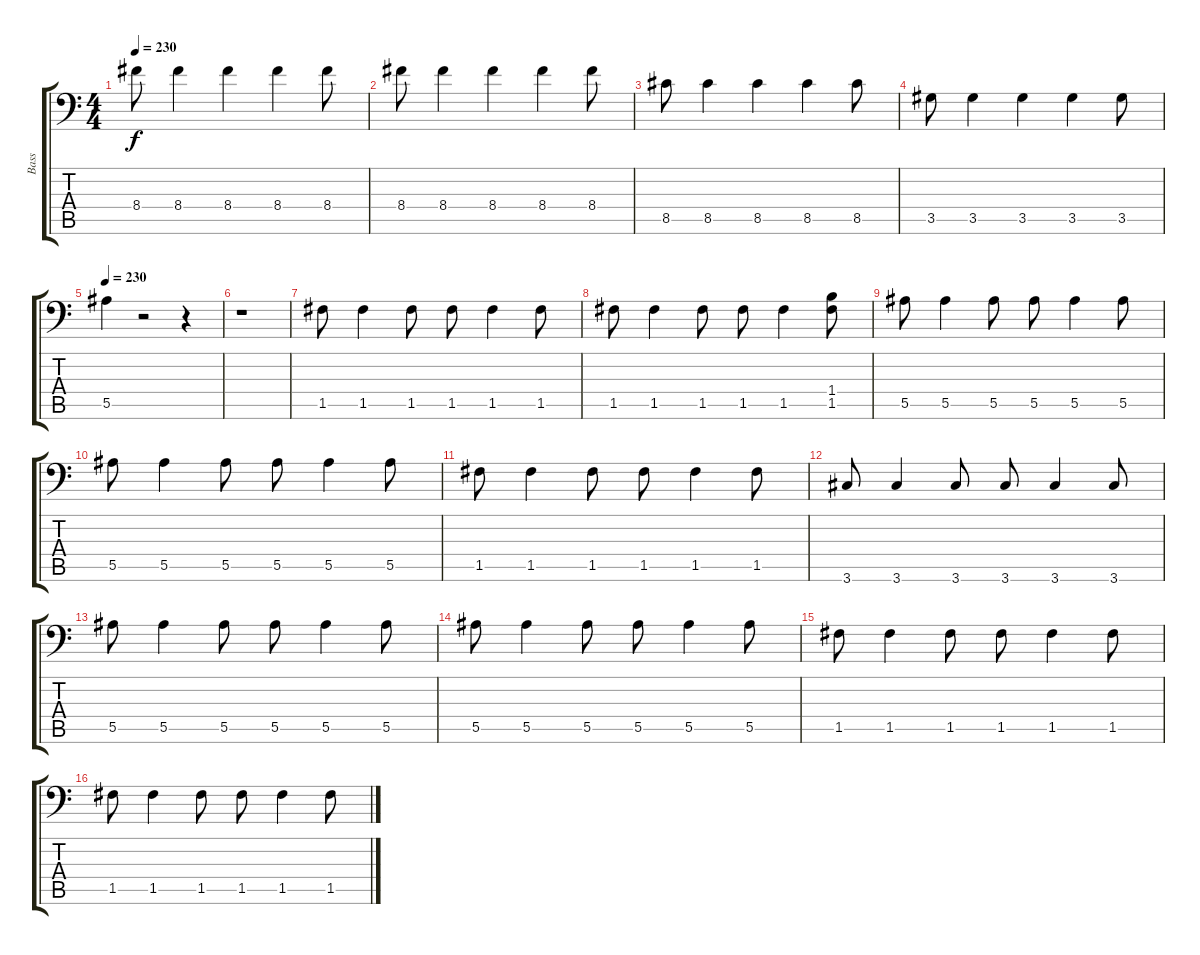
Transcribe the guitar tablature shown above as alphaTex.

\track ("Bass" "Bass") {instrument electricbasspick}
\staff {score tabs}
\tuning (C4 G3 Eb3 Bb2 F2 Bb1) {hide}
\ts (4 4)
\tempo 230
\clef f4
\ks c
8.4.8{dy f} 8.4.4 8.4.4 8.4.4 8.4.8 |
8.4.8 8.4.4 8.4.4 8.4.4 8.4.8 |
8.5.8 8.5.4 8.5.4 8.5.4 8.5.8 |
3.5.8 3.5.4 3.5.4 3.5.4 3.5.8 |
\tempo 230
5.5.4 r.2 r.4 |
r.1 |
1.5.8 1.5.4 1.5.8 1.5.8 1.5.4 1.5.8 |
1.5.8 1.5.4 1.5.8 1.5.8 1.5.4 (1.4 1.5).8 |
5.5.8 5.5.4 5.5.8 5.5.8 5.5.4 5.5.8 |
5.5.8 5.5.4 5.5.8 5.5.8 5.5.4 5.5.8 |
1.5.8 1.5.4 1.5.8 1.5.8 1.5.4 1.5.8 |
3.6.8 3.6.4 3.6.8 3.6.8 3.6.4 3.6.8 |
5.5.8 5.5.4 5.5.8 5.5.8 5.5.4 5.5.8 |
5.5.8 5.5.4 5.5.8 5.5.8 5.5.4 5.5.8 |
1.5.8 1.5.4 1.5.8 1.5.8 1.5.4 1.5.8 |
1.5.8 1.5.4 1.5.8 1.5.8 1.5.4 1.5.8
